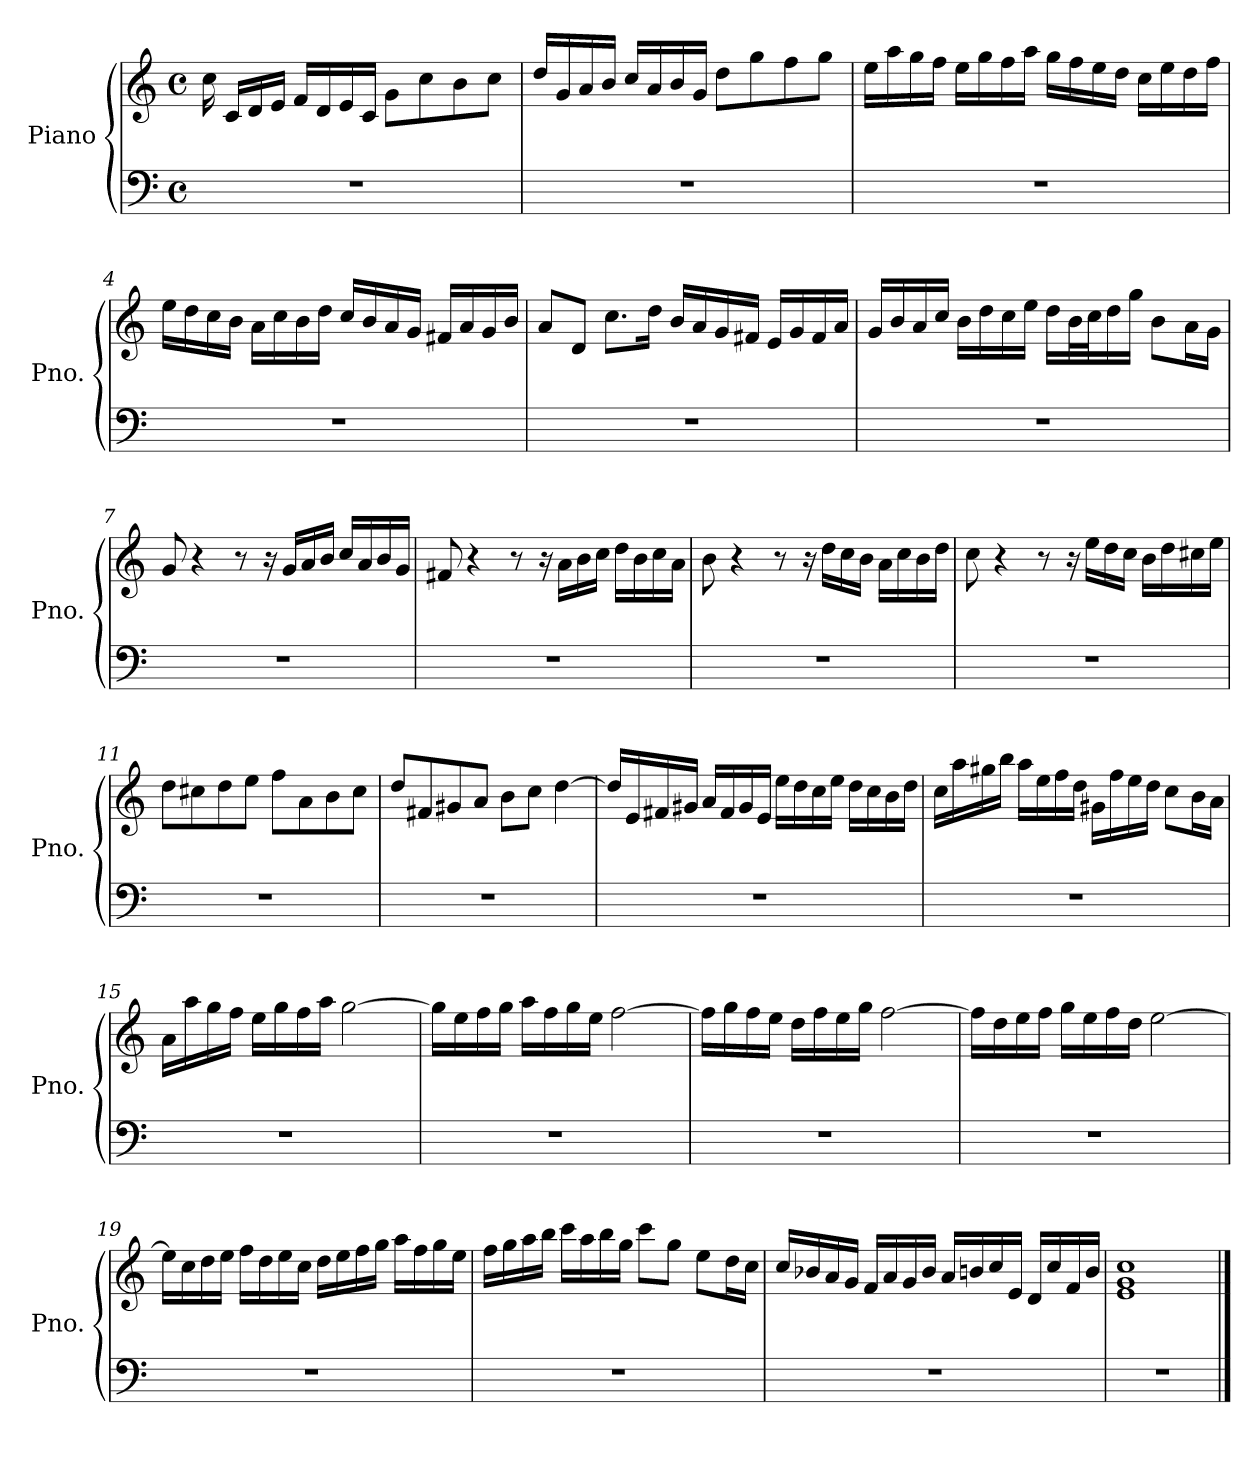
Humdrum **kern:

**kern	**kern
*part1	*part1
*staff2	*staff1
*I"Piano	*
*I'Pno.	*
*clefF4	*clefG2
*k[]	*k[]
*M4/4	*M4/4
*met(c)	*met(c)
*MM120	*MM120
=1	=1
1r	16cc\
.	16c/LL
.	16d/
.	16e/JJ
.	16f/LL
.	16d/
.	16e/
.	16c/JJ
.	8g\L
.	8cc\
.	8b\
.	8cc\J
=2	=2
1r	16dd/LL
.	16g/
.	16a/
.	16b/JJ
.	16cc/LL
.	16a/
.	16b/
.	16g/JJ
.	8dd\L
.	8gg\
.	8ff\
.	8gg\J
=3	=3
1r	16ee\LL
.	16aa\
.	16gg\
.	16ff\JJ
.	16ee\LL
.	16gg\
.	16ff\
.	16aa\JJ
.	16gg\LL
.	16ff\
.	16ee\
.	16dd\JJ
.	16cc\LL
.	16ee\
.	16dd\
.	16ff\JJ
!!LO:LB:g=z
=4	=4
1r	16ee\LL
.	16dd\
.	16cc\
.	16b\JJ
.	16a\LL
.	16cc\
.	16b\
.	16dd\JJ
.	16cc/LL
.	16b/
.	16a/
.	16g/JJ
.	16f#X/LL
.	16a/
.	16g/
.	16b/JJ
=5	=5
1r	8a/L
.	8d/J
.	8.cc\L
.	16dd\Jk
.	16b/LL
.	16a/
.	16g/
.	16f#X/JJ
.	16e/LL
.	16g/
.	16f#/
.	16a/JJ
=6	=6
1r	16g/LL
.	16b/
.	16a/
.	16cc/JJ
.	16b\LL
.	16dd\
.	16cc\
.	16ee\JJ
.	16dd\LL
.	32b\L
.	32cc\J
.	16dd\
.	16gg\JJ
.	8b\L
.	16a\L
.	16g\JJ
!!LO:LB:g=z
=7	=7
1r	8g/
.	4r
.	8r
.	16r
.	16g/LL
.	16a/
.	16b/JJ
.	16cc/LL
.	16a/
.	16b/
.	16g/JJ
=8	=8
1r	8f#X/
.	4r
.	8r
.	16r
.	16a\LL
.	16b\
.	16cc\JJ
.	16dd\LL
.	16b\
.	16cc\
.	16a\JJ
=9	=9
1r	8b\
.	4r
.	8r
.	16r
.	16dd\LL
.	16cc\
.	16b\JJ
.	16a\LL
.	16cc\
.	16b\
.	16dd\JJ
=10	=10
1r	8cc\
.	4r
.	8r
.	16r
.	16ee\LL
.	16dd\
.	16cc\JJ
.	16b\LL
.	16dd\
.	16cc#X\
.	16ee\JJ
!!LO:LB:g=z
=11	=11
1r	8dd\L
.	8cc#X\
.	8dd\
.	8ee\J
.	8ff\L
.	8a\
.	8b\
.	8cc#\J
=12	=12
1r	8dd/L
.	8f#X/
.	8g#X/
.	8a/J
.	8b\L
.	8cc\J
.	[4dd\
=13	=13
1r	16dd/LL]
.	16e/
.	16f#X/
.	16g#X/JJ
.	16a/LL
.	16f#/
.	16g#/
.	16e/JJ
.	16ee\LL
.	16dd\
.	16cc\
.	16ee\JJ
.	16dd\LL
.	16cc\
.	16b\
.	16dd\JJ
!!LO:LB:g=z
=14	=14
1r	16cc\LL
.	16aa\
.	16gg#X\
.	16bb\JJ
.	16aa\LL
.	16ee\
.	16ff\
.	16dd\JJ
.	16g#X\LL
.	16ff\
.	16ee\
.	16dd\JJ
.	8cc\L
.	16b\L
.	16a\JJ
=15	=15
1r	16a\LL
.	16aa\
.	16gg\
.	16ff\JJ
.	16ee\LL
.	16gg\
.	16ff\
.	16aa\JJ
.	[2gg\
=16	=16
1r	16gg\LL]
.	16ee\
.	16ff\
.	16gg\JJ
.	16aa\LL
.	16ff\
.	16gg\
.	16ee\JJ
.	[2ff\
=17	=17
1r	16ff\LL]
.	16gg\
.	16ff\
.	16ee\JJ
.	16dd\LL
.	16ff\
.	16ee\
.	16gg\JJ
.	[2ff\
!!LO:PB:g=z
=18	=18
1r	16ff\LL]
.	16dd\
.	16ee\
.	16ff\JJ
.	16gg\LL
.	16ee\
.	16ff\
.	16dd\JJ
.	[2ee\
=19	=19
1r	16ee\LL]
.	16cc\
.	16dd\
.	16ee\JJ
.	16ff\LL
.	16dd\
.	16ee\
.	16cc\JJ
.	16dd\LL
.	16ee\
.	16ff\
.	16gg\JJ
.	16aa\LL
.	16ff\
.	16gg\
.	16ee\JJ
=20	=20
1r	16ff\LL
.	16gg\
.	16aa\
.	16bb\JJ
.	16ccc\LL
.	16aa\
.	16bb\
.	16gg\JJ
.	8ccc\L
.	8gg\J
.	8ee\L
.	16dd\L
.	16cc\JJ
!!LO:LB:g=z
=21	=21
1r	16cc/LL
.	16b-X/
.	16a/
.	16g/JJ
.	16f/LL
.	16a/
.	16g/
.	16b-/JJ
.	16a/LL
.	16bn/
.	16cc/
.	16e/JJ
.	16d/LL
.	16cc/
.	16f/
.	16b/JJ
=22	=22
1r	1e 1g 1cc
==	==
*-	*-
